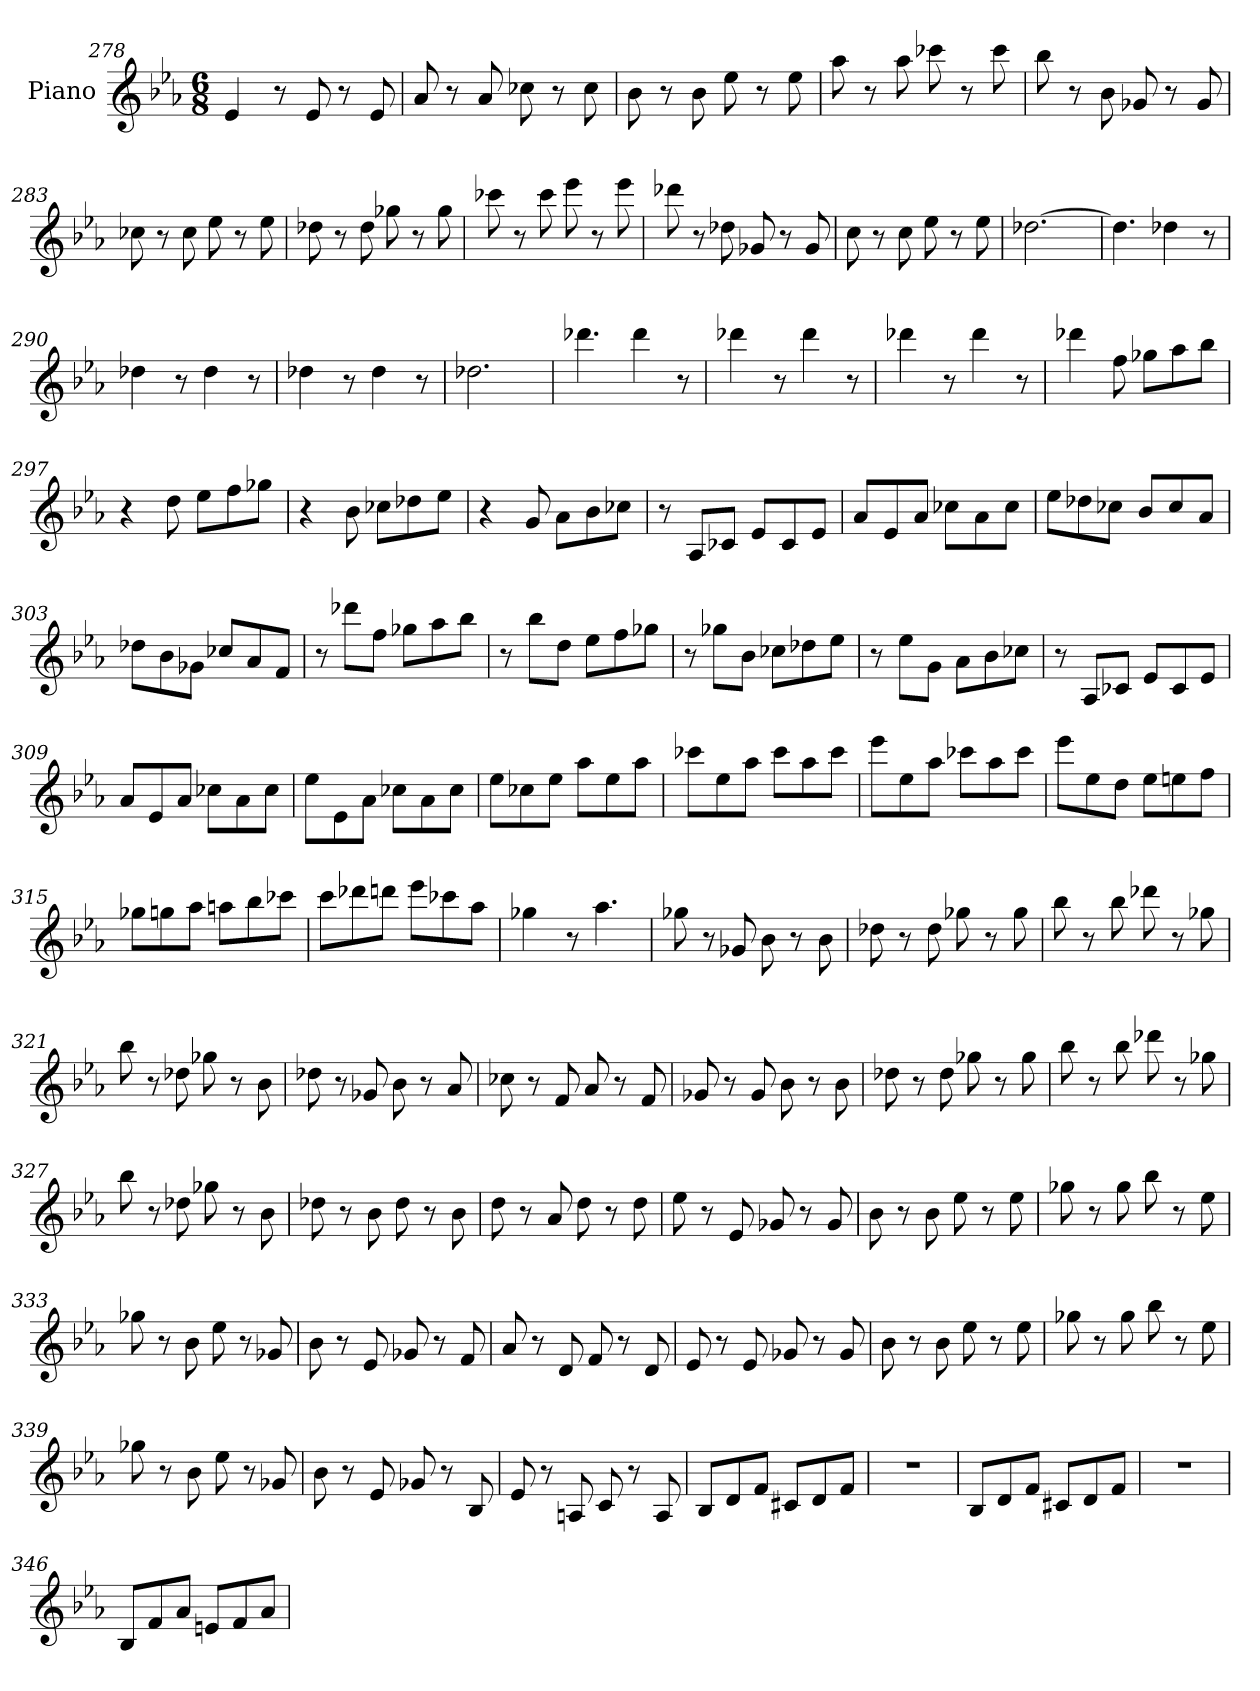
**kern
*part1
*staff1
*I"Piano
*I'Pno
*clefG2
*k[b-e-a-]
*E-:
*M6/8
=278
4e-
8r
8e-
8r
8e-
=279
8a-
8r
8a-
8cc-X
8r
8cc-
=280
8b-
8r
8b-
8ee-
8r
8ee-
=281
8aa-
8r
8aa-
8ccc-X
8r
8ccc-
=282
8bb-
8r
8b-
8g-X
8r
8g-
=283
8cc-X
8r
8cc-
8ee-
8r
8ee-
=284
8dd-X
8r
8dd-
8gg-X
8r
8gg-
=285
8ccc-X
8r
8ccc-
8eee-
8r
8eee-
=286
8ddd-X
8r
8dd-X
8g-X
8r
8g-
=287
8cc
8r
8cc
8ee-
8r
8ee-
=288
[2.dd-X
=289
4.dd-]
4dd-X
8r
=290
4dd-X
8r
4dd-
8r
=291
4dd-X
8r
4dd-
8r
=292
2.dd-X
=293
4.ddd-X
4ddd-
8r
=294
4ddd-X
8r
4ddd-
8r
=295
4ddd-X
8r
4ddd-
8r
=296
4ddd-X
8ff
8gg-X\L
8aa-\
8bb-\J
=297
4r
8dd
8ee-\L
8ff\
8gg-X\J
=298
4r
8b-
8cc-X\L
8dd-X\
8ee-\J
=299
4r
8g
8a-\L
8b-\
8cc-X\J
=300
8r
8A-/L
8c-X/J
8e-/L
8c-/
8e-/J
=301
8a-/L
8e-/
8a-/J
8cc-X\L
8a-\
8cc-\J
=302
8ee-\L
8dd-X\
8cc-X\J
8b-/L
8cc-/
8a-/J
=303
8dd-X\L
8b-\
8g-X\J
8cc-X/L
8a-/
8f/J
=304
8r
8ddd-X\L
8ff\J
8gg-X\L
8aa-\
8bb-\J
=305
8r
8bb-\L
8dd\J
8ee-\L
8ff\
8gg-X\J
=306
8r
8gg-X\L
8b-\J
8cc-X\L
8dd-X\
8ee-\J
=307
8r
8ee-\L
8g\J
8a-\L
8b-\
8cc-X\J
=308
8r
8A-/L
8c-X/J
8e-/L
8c-/
8e-/J
=309
8a-/L
8e-/
8a-/J
8cc-X\L
8a-\
8cc-\J
=310
8ee-\L
8e-\
8a-\J
8cc-X\L
8a-\
8cc-\J
=311
8ee-\L
8cc-X\
8ee-\J
8aa-\L
8ee-\
8aa-\J
=312
8ccc-X\L
8ee-\
8aa-\J
8ccc-\L
8aa-\
8ccc-\J
=313
8eee-\L
8ee-\
8aa-\J
8ccc-X\L
8aa-\
8ccc-\J
=314
8eee-\L
8ee-\
8dd\J
8ee-\L
8een\
8ff\J
=315
8gg-X\L
8ggn\
8aa-\J
8aan\L
8bb-\
8ccc-X\J
=316
8ccc\L
8ddd-X\
8dddn\J
8eee-\L
8ccc-X\
8aa-\J
=317
4gg-X
8r
4.aa-
=318
8gg-X
8r
8g-X
8b-
8r
8b-
=319
8dd-X
8r
8dd-
8gg-X
8r
8gg-
=320
8bb-
8r
8bb-
8ddd-X
8r
8gg-X
=321
8bb-
8r
8dd-X
8gg-X
8r
8b-
=322
8dd-X
8r
8g-X
8b-
8r
8a-
=323
8cc-X
8r
8f
8a-
8r
8f
=324
8g-X
8r
8g-
8b-
8r
8b-
=325
8dd-X
8r
8dd-
8gg-X
8r
8gg-
=326
8bb-
8r
8bb-
8ddd-X
8r
8gg-X
=327
8bb-
8r
8dd-X
8gg-X
8r
8b-
=328
8dd-X
8r
8b-
8dd-
8r
8b-
=329
8dd
8r
8a-
8dd
8r
8dd
=330
8ee-
8r
8e-
8g-X
8r
8g-
=331
8b-
8r
8b-
8ee-
8r
8ee-
=332
8gg-X
8r
8gg-
8bb-
8r
8ee-
=333
8gg-X
8r
8b-
8ee-
8r
8g-X
=334
8b-
8r
8e-
8g-X
8r
8f
=335
8a-
8r
8d
8f
8r
8d
=336
8e-
8r
8e-
8g-X
8r
8g-
=337
8b-
8r
8b-
8ee-
8r
8ee-
=338
8gg-X
8r
8gg-
8bb-
8r
8ee-
=339
8gg-X
8r
8b-
8ee-
8r
8g-X
=340
8b-
8r
8e-
8g-X
8r
8B-
=341
8e-
8r
8An
8c
8r
8A
=342
8B-/L
8d/
8f/J
8c#X/L
8d/
8f/J
=343
2.r
=344
8B-/L
8d/
8f/J
8c#X/L
8d/
8f/J
=345
2.r
=346
8B-/L
8f/
8a-/J
8en/L
8f/
8a-/J
=
*-
